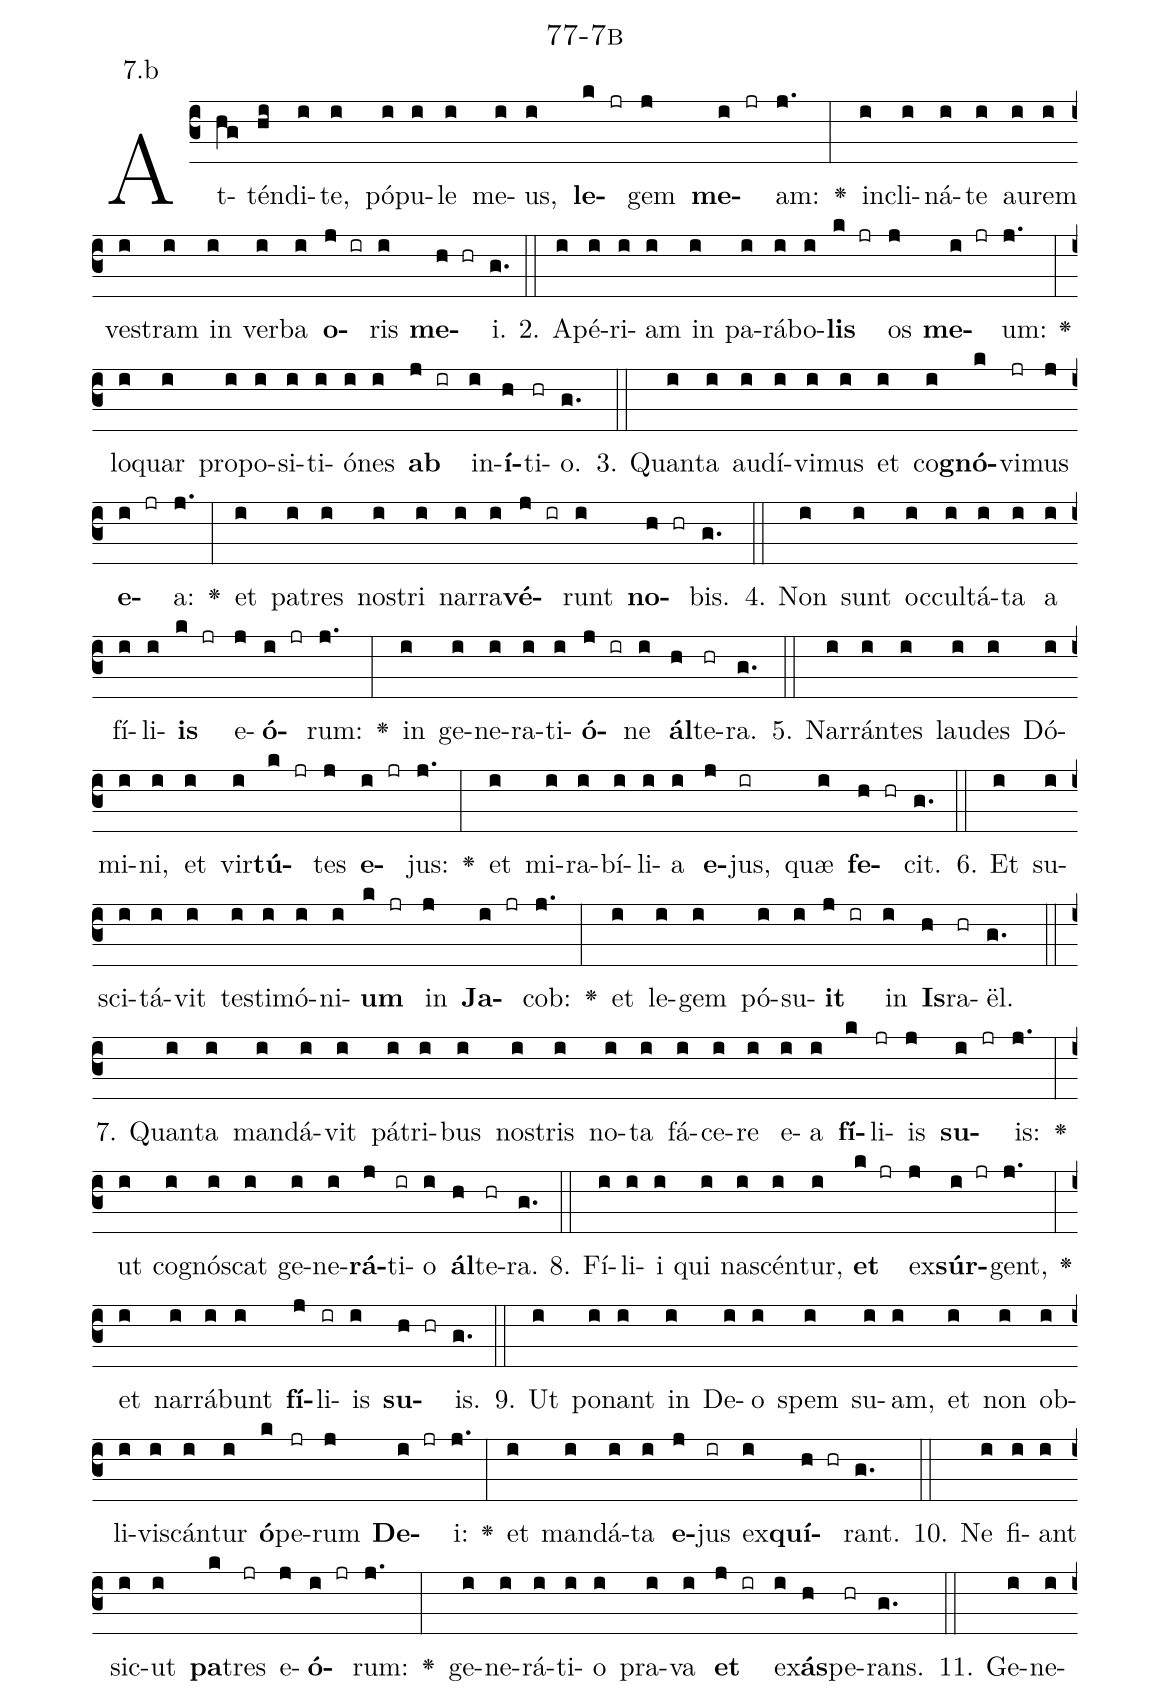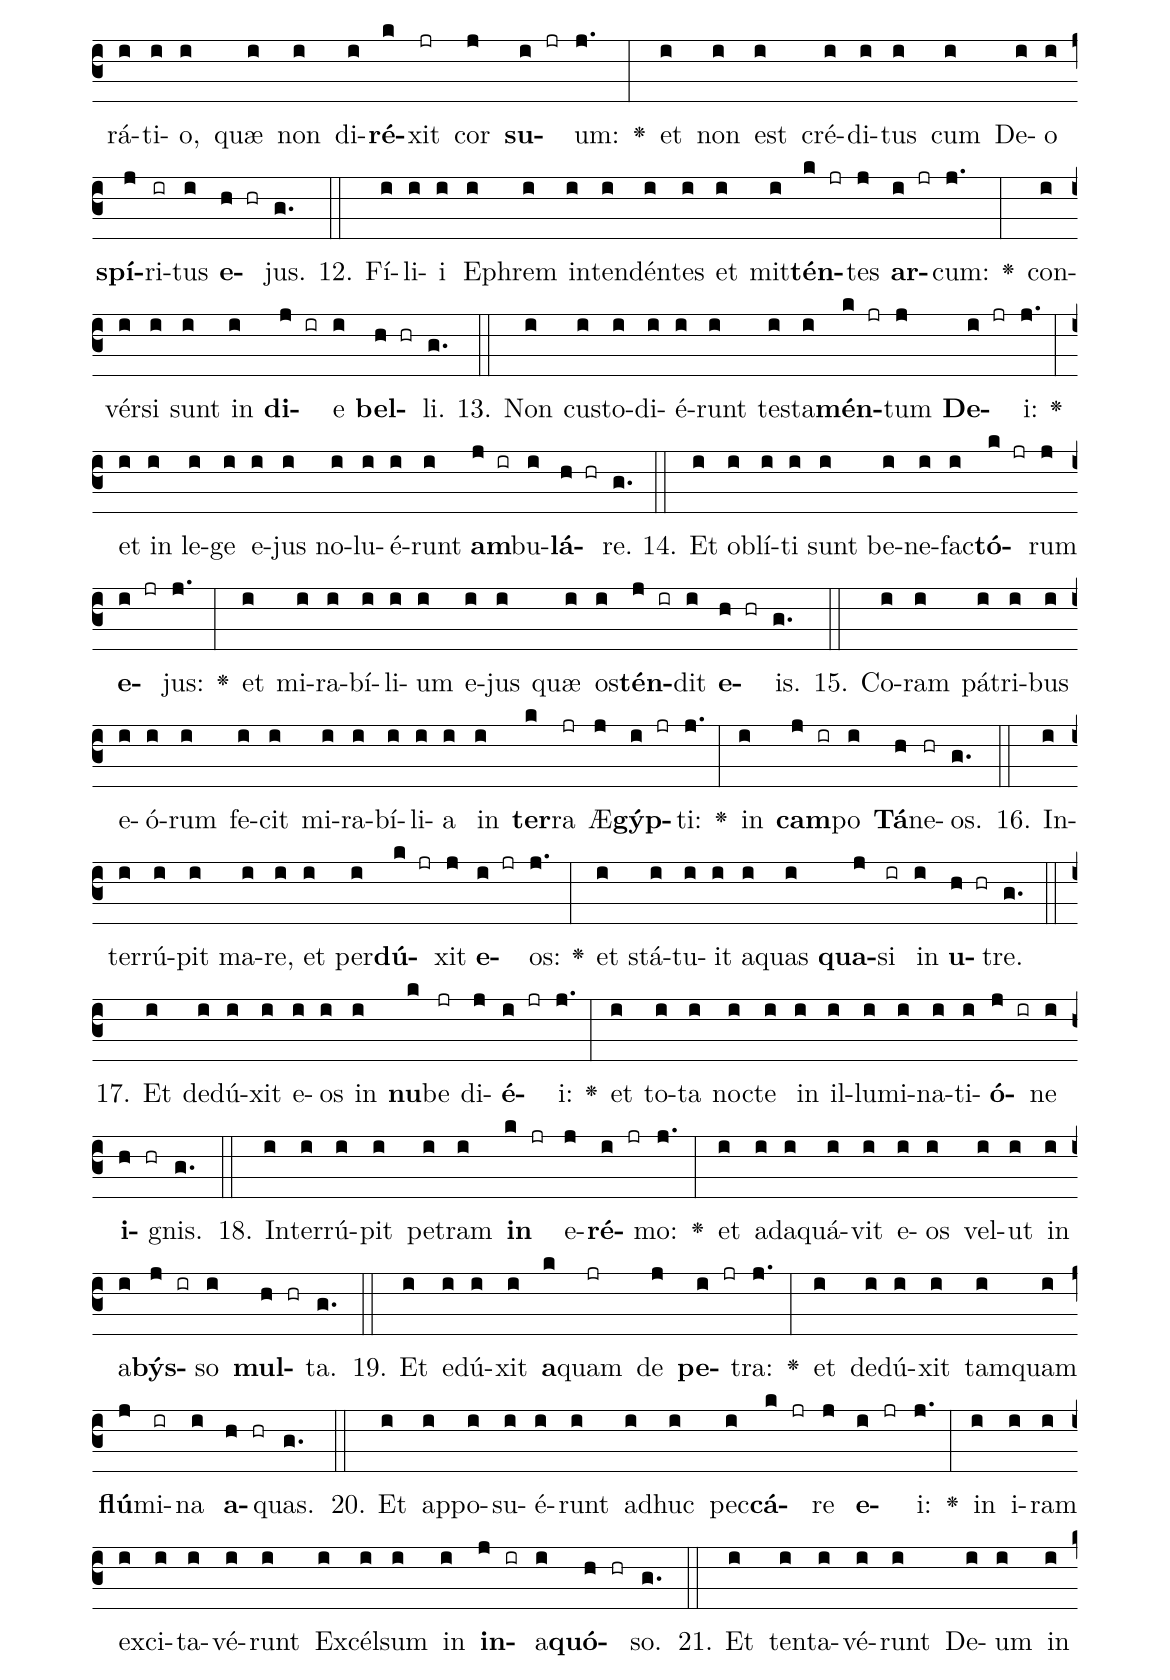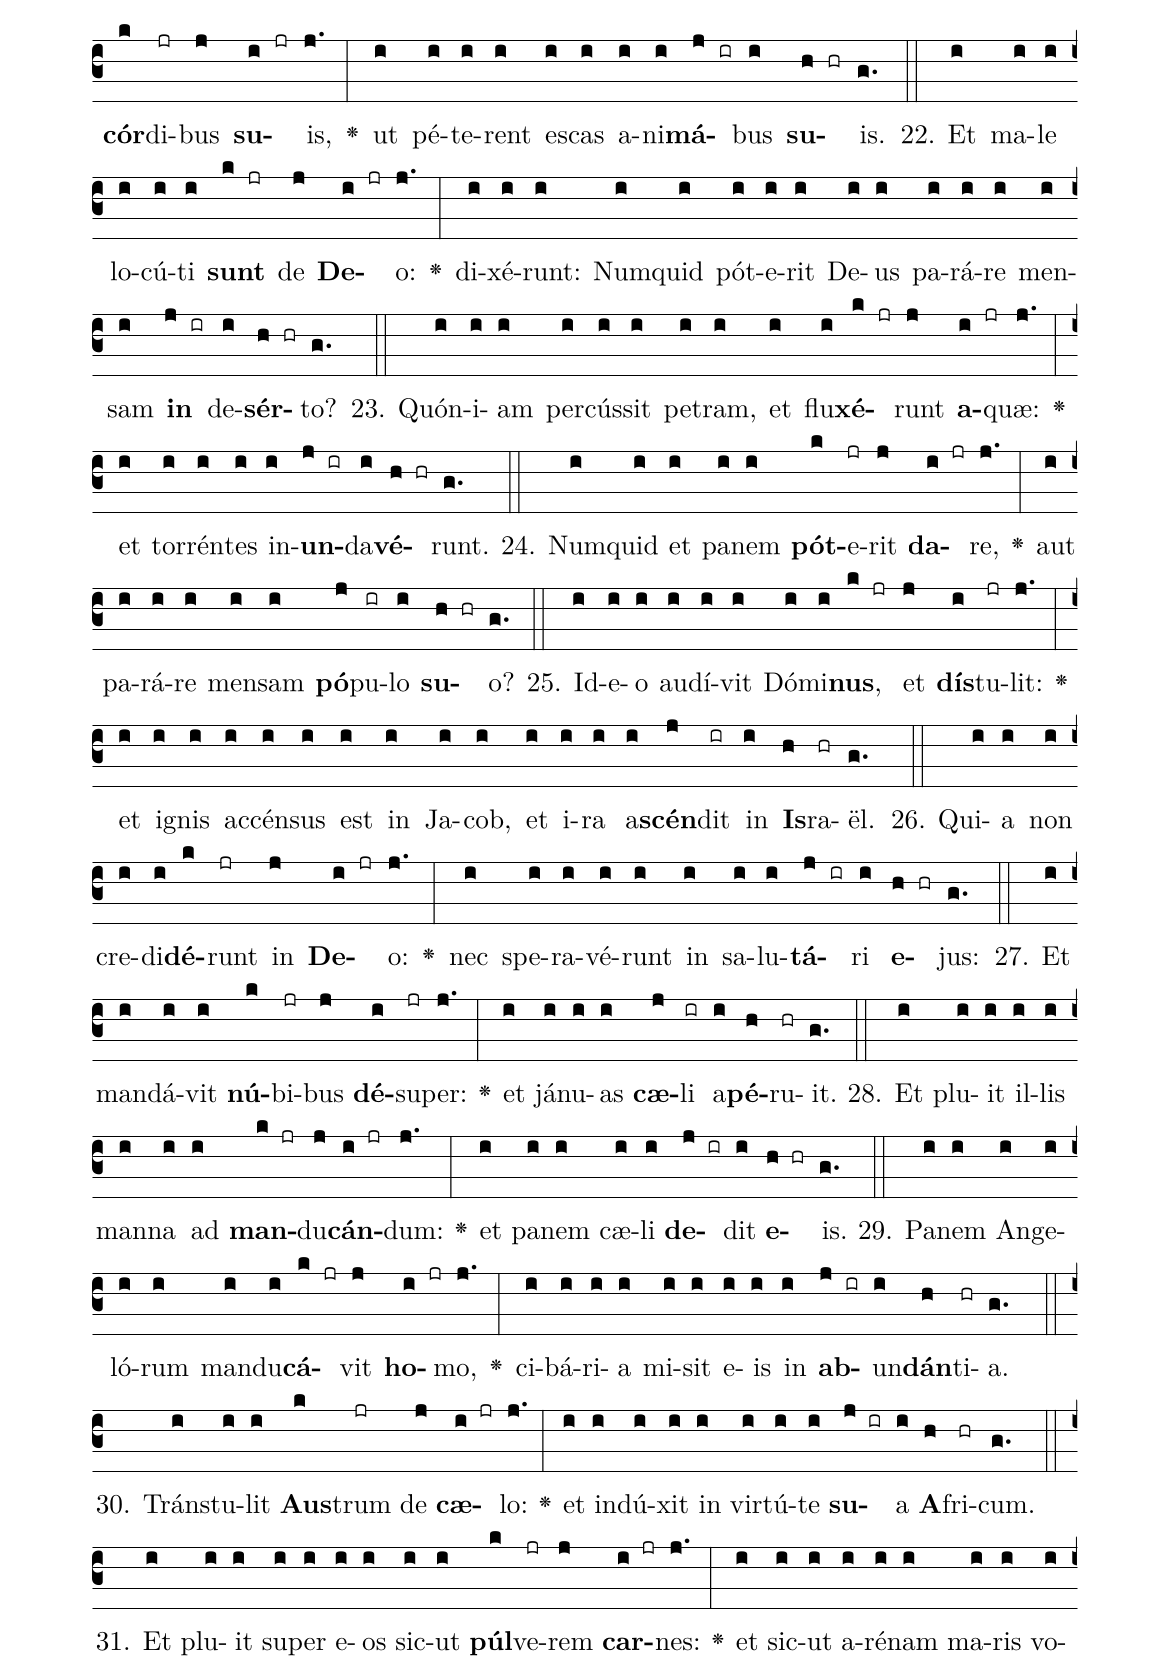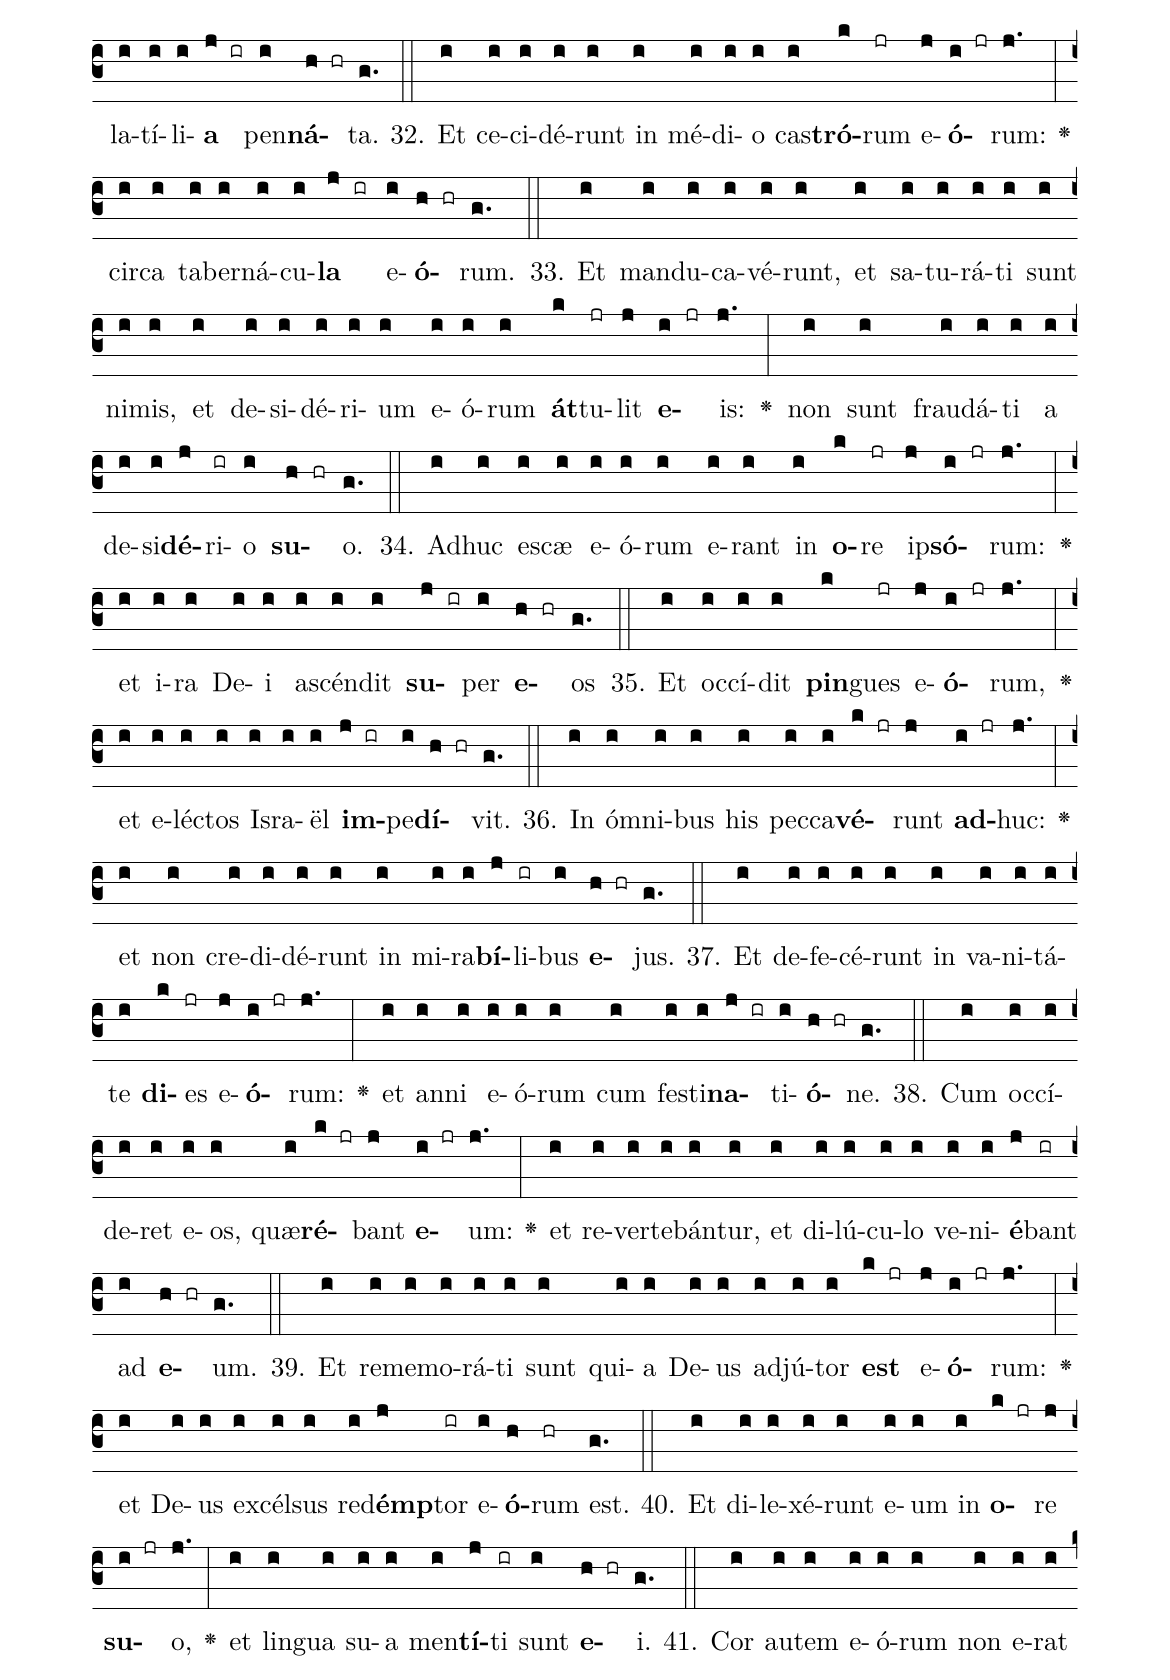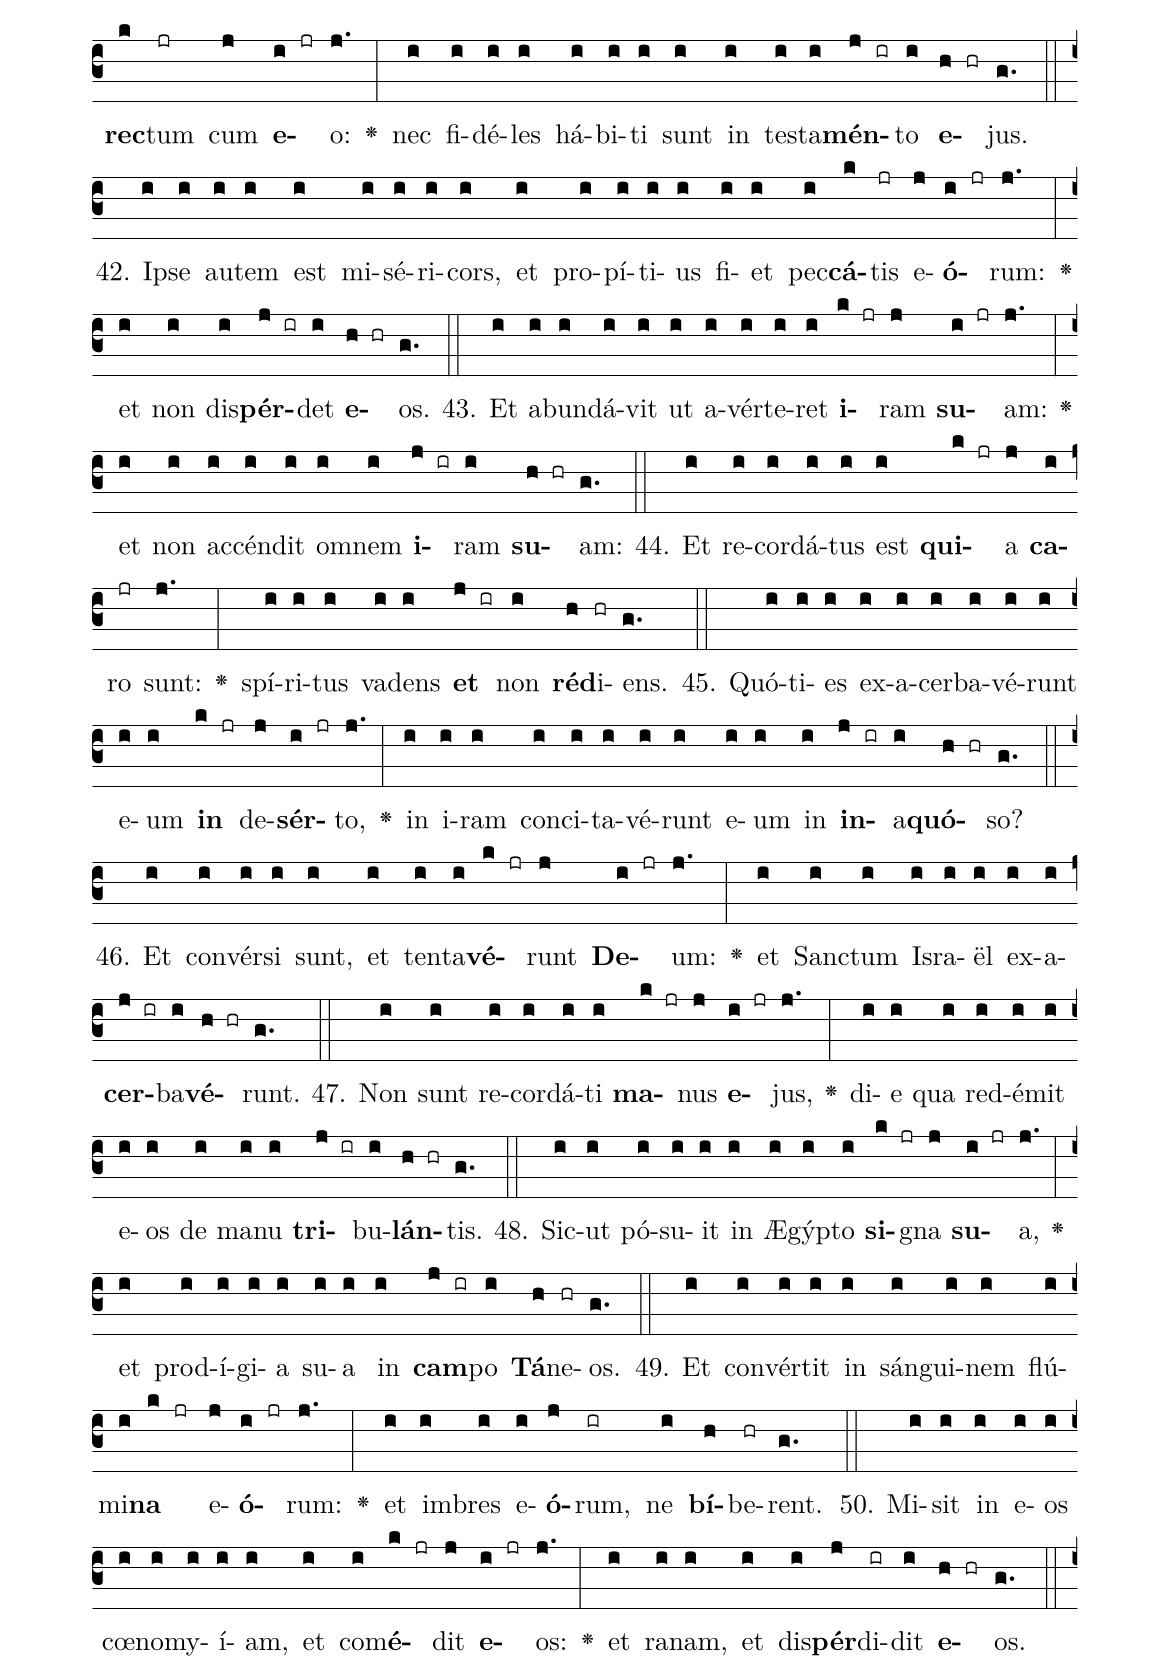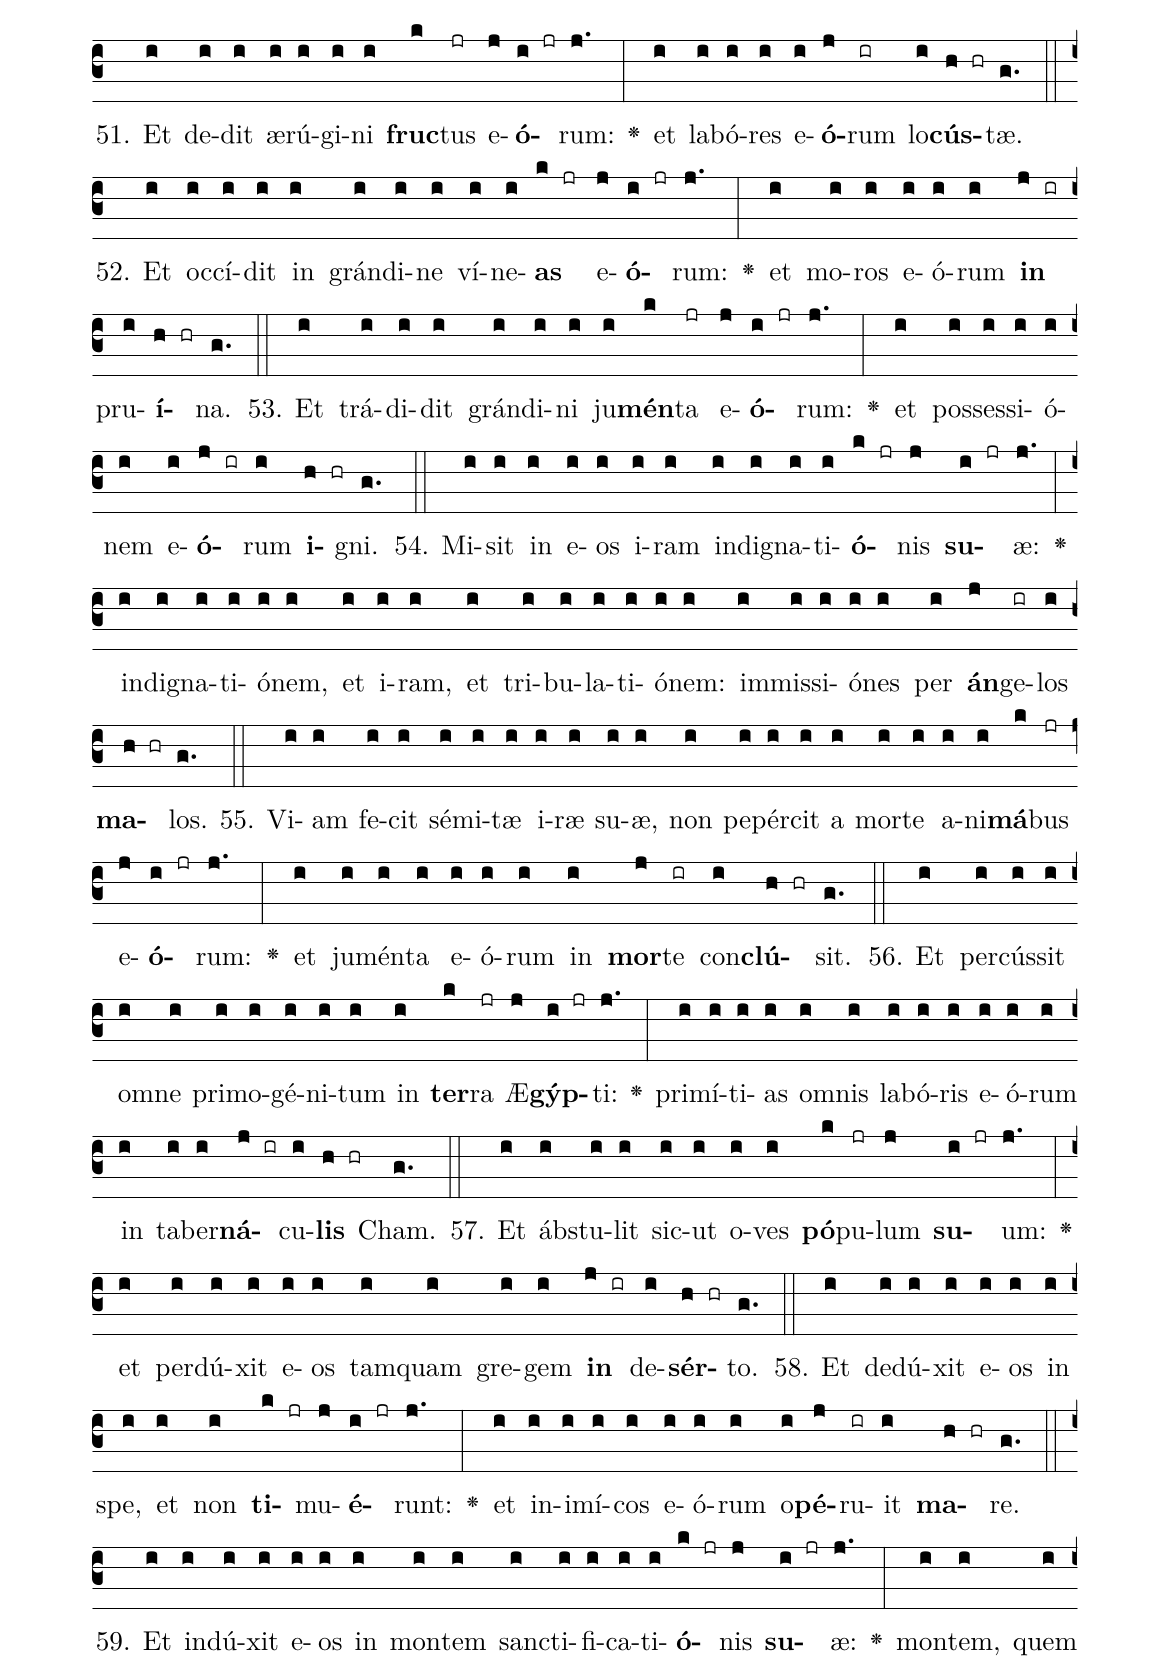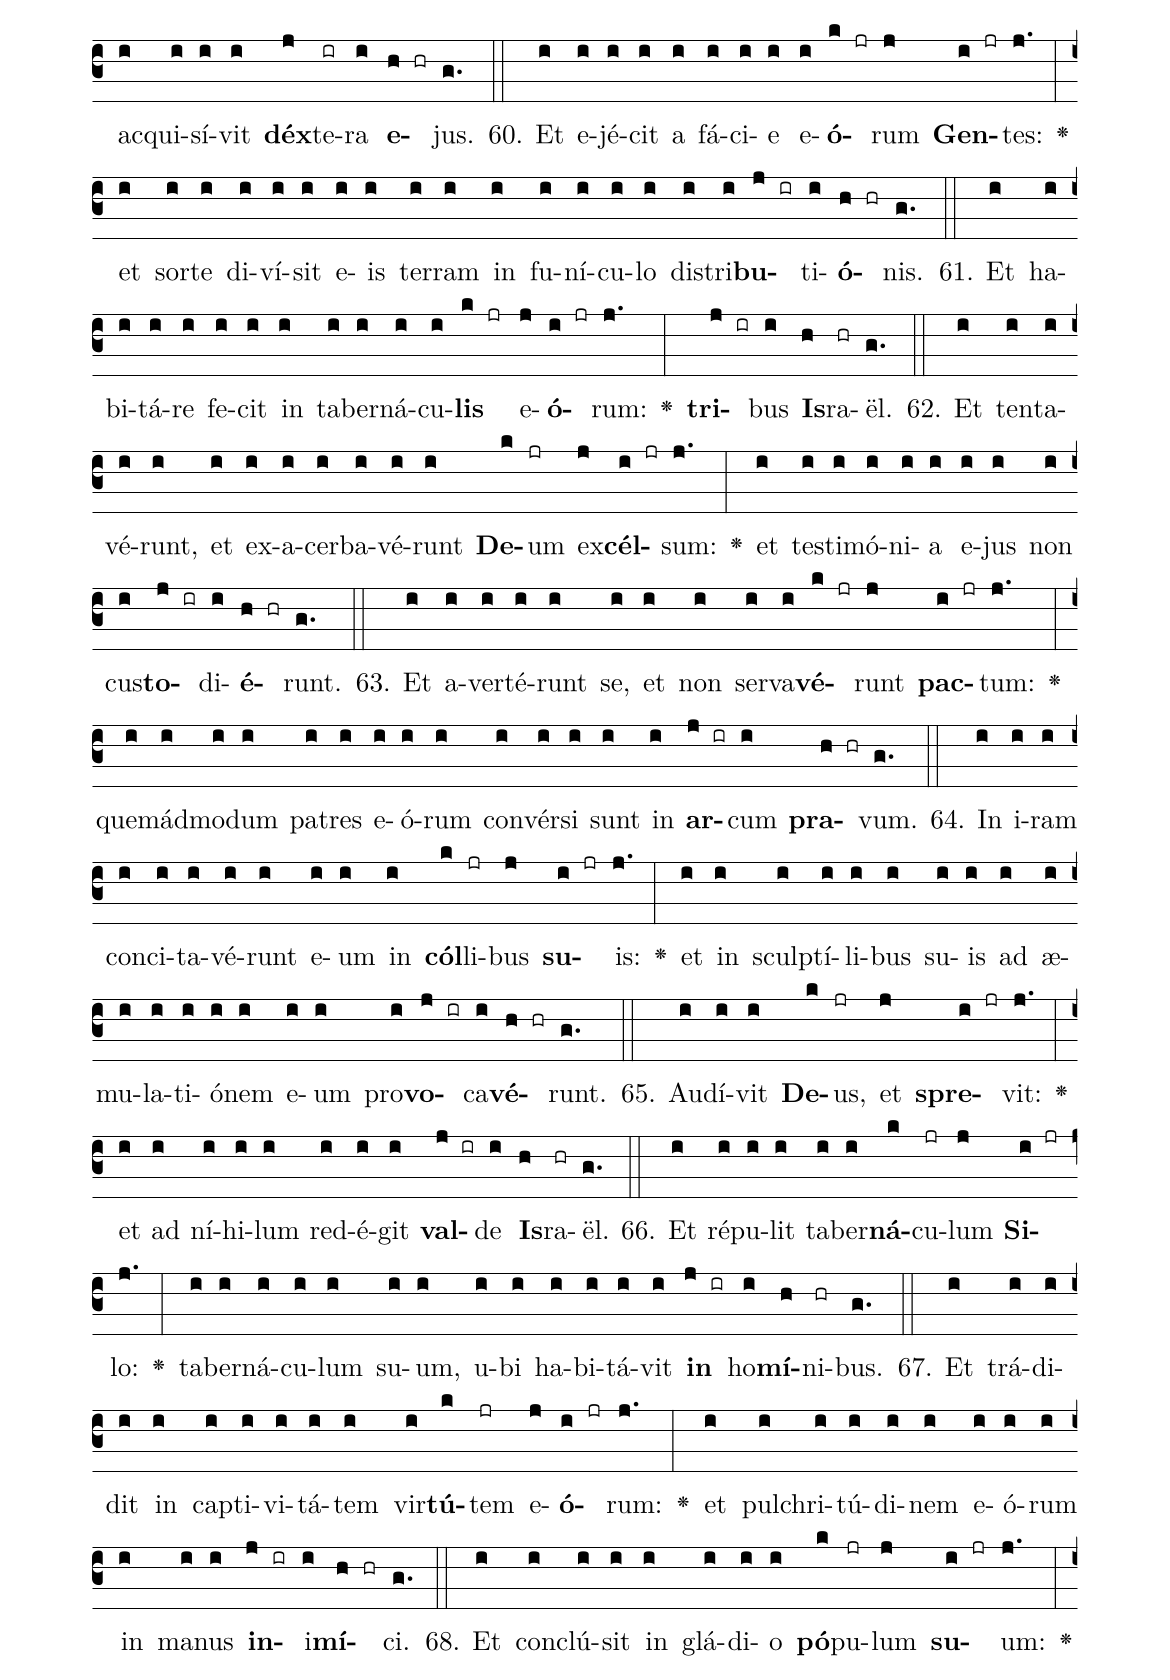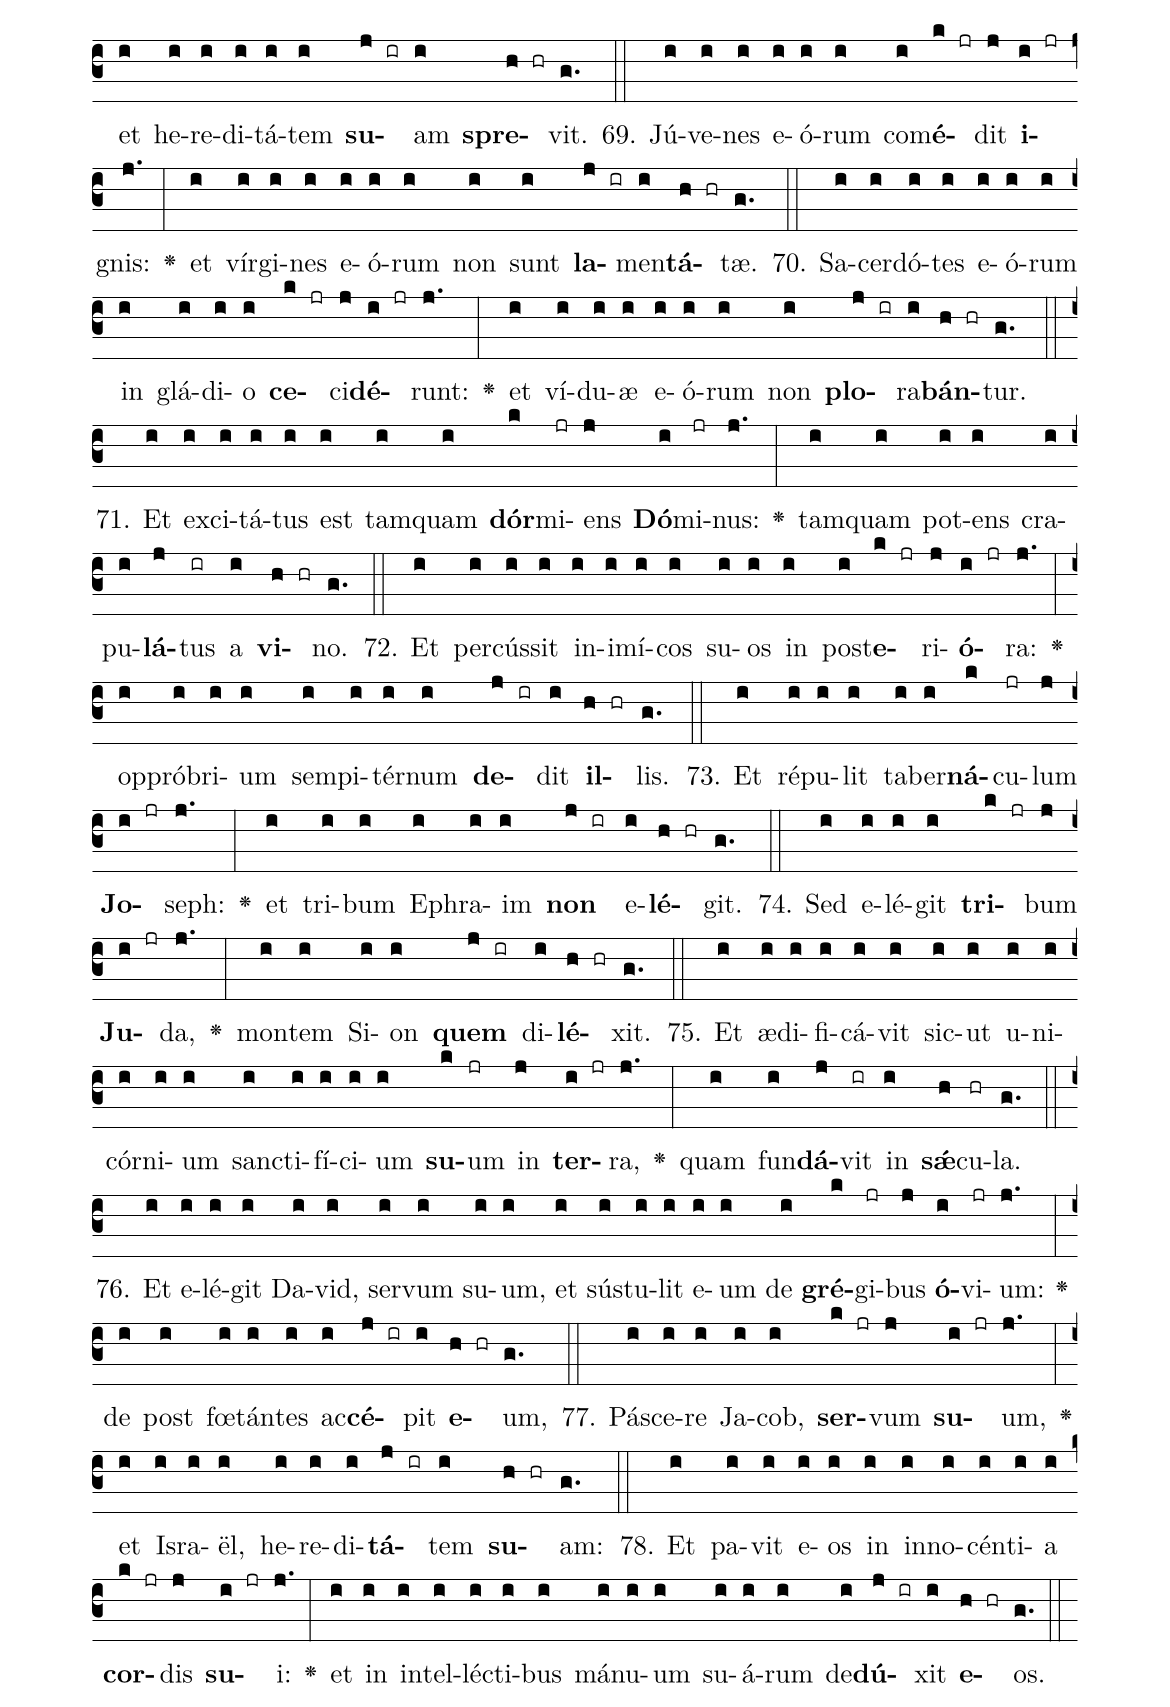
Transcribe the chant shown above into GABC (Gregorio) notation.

name: 77-7b;
annotation: 7.b;
%%
(c3)At(hg)tén(hi)di(i)te,(i) pó(i)pu(i)le(i) me(i)us,(i) <b>le</b>(k jr)gem(j) <b>me</b>(i jr)am:(j.) <v>\greheightstar</v>(:) in(i)cli(i)ná(i)te(i) au(i)rem(i) ves(i)tram(i) in(i) ver(i)ba(i) <b>o</b>(j ir)ris(i) <b>me</b>(h hr)i.(g.) (::)
2. A(i)pé(i)ri(i)am(i) in(i) pa(i)rá(i)bo(i)<b>lis</b>(k jr) os(j) <b>me</b>(i jr)um:(j.) <v>\greheightstar</v>(:) lo(i)quar(i) pro(i)po(i)si(i)ti(i)ó(i)nes(i) <b>ab</b>(j ir) in(i)<b>í</b>(h)ti(hr)o.(g.) (::)
3. Quan(i)ta(i) au(i)dí(i)vi(i)mus(i) et(i) co(i)<b>gnó</b>(k)vi(jr)mus(j) <b>e</b>(i jr)a:(j.) <v>\greheightstar</v>(:) et(i) pa(i)tres(i) nos(i)tri(i) nar(i)ra(i)<b>vé</b>(j ir)runt(i) <b>no</b>(h hr)bis.(g.) (::)
4. Non(i) sunt(i) oc(i)cul(i)tá(i)ta(i) a(i) fí(i)li(i)<b>is</b>(k jr) e(j)<b>ó</b>(i jr)rum:(j.) <v>\greheightstar</v>(:) in(i) ge(i)ne(i)ra(i)ti(i)<b>ó</b>(j ir)ne(i) <b>ál</b>(h)te(hr)ra.(g.) (::)
5. Nar(i)rán(i)tes(i) lau(i)des(i) Dó(i)mi(i)ni,(i) et(i) vir(i)<b>tú</b>(k jr)tes(j) <b>e</b>(i jr)jus:(j.) <v>\greheightstar</v>(:) et(i) mi(i)ra(i)bí(i)li(i)a(i) <b>e</b>(j)jus,(ir) quæ(i) <b>fe</b>(h hr)cit.(g.) (::)
6. Et(i) su(i)sci(i)tá(i)vit(i) tes(i)ti(i)mó(i)ni(i)<b>um</b>(k jr) in(j) <b>Ja</b>(i jr)cob:(j.) <v>\greheightstar</v>(:) et(i) le(i)gem(i) pó(i)su(i)<b>it</b>(j ir) in(i) <b>Is</b>(h)ra(hr)ël.(g.) (::)
7. Quan(i)ta(i) man(i)dá(i)vit(i) pá(i)tri(i)bus(i) nos(i)tris(i) no(i)ta(i) fá(i)ce(i)re(i) e(i)a(i) <b>fí</b>(k)li(jr)is(j) <b>su</b>(i jr)is:(j.) <v>\greheightstar</v>(:) ut(i) co(i)gnós(i)cat(i) ge(i)ne(i)<b>rá</b>(j)ti(ir)o(i) <b>ál</b>(h)te(hr)ra.(g.) (::)
8. Fí(i)li(i)i(i) qui(i) na(i)scén(i)tur,(i) <b>et</b>(k jr) ex(j)<b>súr</b>(i jr)gent,(j.) <v>\greheightstar</v>(:) et(i) nar(i)rá(i)bunt(i) <b>fí</b>(j)li(ir)is(i) <b>su</b>(h hr)is.(g.) (::)
9. Ut(i) po(i)nant(i) in(i) De(i)o(i) spem(i) su(i)am,(i) et(i) non(i) ob(i)li(i)vis(i)cán(i)tur(i) <b>ó</b>(k)pe(jr)rum(j) <b>De</b>(i jr)i:(j.) <v>\greheightstar</v>(:) et(i) man(i)dá(i)ta(i) <b>e</b>(j)jus(ir) ex(i)<b>quí</b>(h hr)rant.(g.) (::)
10. Ne(i) fi(i)ant(i) sic(i)ut(i) <b>pa</b>(k)tres(jr) e(j)<b>ó</b>(i jr)rum:(j.) <v>\greheightstar</v>(:) ge(i)ne(i)rá(i)ti(i)o(i) pra(i)va(i) <b>et</b>(j ir) ex(i)<b>ás</b>(h)pe(hr)rans.(g.) (::)
11. Ge(i)ne(i)rá(i)ti(i)o,(i) quæ(i) non(i) di(i)<b>ré</b>(k)xit(jr) cor(j) <b>su</b>(i jr)um:(j.) <v>\greheightstar</v>(:) et(i) non(i) est(i) cré(i)di(i)tus(i) cum(i) De(i)o(i) <b>spí</b>(j)ri(ir)tus(i) <b>e</b>(h hr)jus.(g.) (::)
12. Fí(i)li(i)i(i) E(i)phrem(i) in(i)ten(i)dén(i)tes(i) et(i) mit(i)<b>tén</b>(k jr)tes(j) <b>ar</b>(i jr)cum:(j.) <v>\greheightstar</v>(:) con(i)vér(i)si(i) sunt(i) in(i) <b>di</b>(j ir)e(i) <b>bel</b>(h hr)li.(g.) (::)
13. Non(i) cus(i)to(i)di(i)é(i)runt(i) tes(i)ta(i)<b>mén</b>(k jr)tum(j) <b>De</b>(i jr)i:(j.) <v>\greheightstar</v>(:) et(i) in(i) le(i)ge(i) e(i)jus(i) no(i)lu(i)é(i)runt(i) <b>am</b>(j ir)bu(i)<b>lá</b>(h hr)re.(g.) (::)
14. Et(i) ob(i)lí(i)ti(i) sunt(i) be(i)ne(i)fac(i)<b>tó</b>(k jr)rum(j) <b>e</b>(i jr)jus:(j.) <v>\greheightstar</v>(:) et(i) mi(i)ra(i)bí(i)li(i)um(i) e(i)jus(i) quæ(i) os(i)<b>tén</b>(j ir)dit(i) <b>e</b>(h hr)is.(g.) (::)
15. Co(i)ram(i) pá(i)tri(i)bus(i) e(i)ó(i)rum(i) fe(i)cit(i) mi(i)ra(i)bí(i)li(i)a(i) in(i) <b>ter</b>(k)ra(jr) Æ(j)<b>gýp</b>(i jr)ti:(j.) <v>\greheightstar</v>(:) in(i) <b>cam</b>(j ir)po(i) <b>Tá</b>(h)ne(hr)os.(g.) (::)
16. In(i)ter(i)rú(i)pit(i) ma(i)re,(i) et(i) per(i)<b>dú</b>(k jr)xit(j) <b>e</b>(i jr)os:(j.) <v>\greheightstar</v>(:) et(i) stá(i)tu(i)it(i) a(i)quas(i) <b>qua</b>(j)si(ir) in(i) <b>u</b>(h hr)tre.(g.) (::)
17. Et(i) de(i)dú(i)xit(i) e(i)os(i) in(i) <b>nu</b>(k)be(jr) di(j)<b>é</b>(i jr)i:(j.) <v>\greheightstar</v>(:) et(i) to(i)ta(i) noc(i)te(i) in(i) il(i)lu(i)mi(i)na(i)ti(i)<b>ó</b>(j ir)ne(i) <b>i</b>(h hr)gnis.(g.) (::)
18. In(i)ter(i)rú(i)pit(i) pe(i)tram(i) <b>in</b>(k jr) e(j)<b>ré</b>(i jr)mo:(j.) <v>\greheightstar</v>(:) et(i) ad(i)a(i)quá(i)vit(i) e(i)os(i) vel(i)ut(i) in(i) a(i)<b>býs</b>(j ir)so(i) <b>mul</b>(h hr)ta.(g.) (::)
19. Et(i) e(i)dú(i)xit(i) <b>a</b>(k)quam(jr) de(j) <b>pe</b>(i jr)tra:(j.) <v>\greheightstar</v>(:) et(i) de(i)dú(i)xit(i) tam(i)quam(i) <b>flú</b>(j)mi(ir)na(i) <b>a</b>(h hr)quas.(g.) (::)
20. Et(i) ap(i)po(i)su(i)é(i)runt(i) ad(i)huc(i) pec(i)<b>cá</b>(k jr)re(j) <b>e</b>(i jr)i:(j.) <v>\greheightstar</v>(:) in(i) i(i)ram(i) ex(i)ci(i)ta(i)vé(i)runt(i) Ex(i)cél(i)sum(i) in(i) <b>in</b>(j ir)a(i)<b>quó</b>(h hr)so.(g.) (::)
21. Et(i) ten(i)ta(i)vé(i)runt(i) De(i)um(i) in(i) <b>cór</b>(k)di(jr)bus(j) <b>su</b>(i jr)is,(j.) <v>\greheightstar</v>(:) ut(i) pé(i)te(i)rent(i) es(i)cas(i) a(i)ni(i)<b>má</b>(j ir)bus(i) <b>su</b>(h hr)is.(g.) (::)
22. Et(i) ma(i)le(i) lo(i)cú(i)ti(i) <b>sunt</b>(k jr) de(j) <b>De</b>(i jr)o:(j.) <v>\greheightstar</v>(:) di(i)xé(i)runt:(i) Num(i)quid(i) pót(i)e(i)rit(i) De(i)us(i) pa(i)rá(i)re(i) men(i)sam(i) <b>in</b>(j ir) de(i)<b>sér</b>(h hr)to?(g.) (::)
23. Quón(i)i(i)am(i) per(i)cús(i)sit(i) pe(i)tram,(i) et(i) flu(i)<b>xé</b>(k jr)runt(j) <b>a</b>(i jr)quæ:(j.) <v>\greheightstar</v>(:) et(i) tor(i)rén(i)tes(i) in(i)<b>un</b>(j ir)da(i)<b>vé</b>(h hr)runt.(g.) (::)
24. Num(i)quid(i) et(i) pa(i)nem(i) <b>pót</b>(k)e(jr)rit(j) <b>da</b>(i jr)re,(j.) <v>\greheightstar</v>(:) aut(i) pa(i)rá(i)re(i) men(i)sam(i) <b>pó</b>(j)pu(ir)lo(i) <b>su</b>(h hr)o?(g.) (::)
25. Id(i)e(i)o(i) au(i)dí(i)vit(i) Dó(i)mi(i)<b>nus</b>,(k jr) et(j) <b>dís</b>(i)tu(jr)lit:(j.) <v>\greheightstar</v>(:) et(i) i(i)gnis(i) ac(i)cén(i)sus(i) est(i) in(i) Ja(i)cob,(i) et(i) i(i)ra(i) a(i)<b>scén</b>(j)dit(ir) in(i) <b>Is</b>(h)ra(hr)ël.(g.) (::)
26. Qui(i)a(i) non(i) cre(i)di(i)<b>dé</b>(k)runt(jr) in(j) <b>De</b>(i jr)o:(j.) <v>\greheightstar</v>(:) nec(i) spe(i)ra(i)vé(i)runt(i) in(i) sa(i)lu(i)<b>tá</b>(j ir)ri(i) <b>e</b>(h hr)jus:(g.) (::)
27. Et(i) man(i)dá(i)vit(i) <b>nú</b>(k)bi(jr)bus(j) <b>dé</b>(i)su(jr)per:(j.) <v>\greheightstar</v>(:) et(i) já(i)nu(i)as(i) <b>cæ</b>(j)li(ir) a(i)<b>pé</b>(h)ru(hr)it.(g.) (::)
28. Et(i) plu(i)it(i) il(i)lis(i) man(i)na(i) ad(i) <b>man</b>(k jr)du(j)<b>cán</b>(i jr)dum:(j.) <v>\greheightstar</v>(:) et(i) pa(i)nem(i) cæ(i)li(i) <b>de</b>(j ir)dit(i) <b>e</b>(h hr)is.(g.) (::)
29. Pa(i)nem(i) An(i)ge(i)ló(i)rum(i) man(i)du(i)<b>cá</b>(k jr)vit(j) <b>ho</b>(i jr)mo,(j.) <v>\greheightstar</v>(:) ci(i)bá(i)ri(i)a(i) mi(i)sit(i) e(i)is(i) in(i) <b>ab</b>(j ir)un(i)<b>dán</b>(h)ti(hr)a.(g.) (::)
30. Tráns(i)tu(i)lit(i) <b>Aus</b>(k)trum(jr) de(j) <b>cæ</b>(i jr)lo:(j.) <v>\greheightstar</v>(:) et(i) in(i)dú(i)xit(i) in(i) vir(i)tú(i)te(i) <b>su</b>(j ir)a(i) <b>A</b>(h)fri(hr)cum.(g.) (::)
31. Et(i) plu(i)it(i) su(i)per(i) e(i)os(i) sic(i)ut(i) <b>púl</b>(k)ve(jr)rem(j) <b>car</b>(i jr)nes:(j.) <v>\greheightstar</v>(:) et(i) sic(i)ut(i) a(i)ré(i)nam(i) ma(i)ris(i) vo(i)la(i)tí(i)li(i)<b>a</b>(j ir) pen(i)<b>ná</b>(h hr)ta.(g.) (::)
32. Et(i) ce(i)ci(i)dé(i)runt(i) in(i) mé(i)di(i)o(i) cas(i)<b>tró</b>(k)rum(jr) e(j)<b>ó</b>(i jr)rum:(j.) <v>\greheightstar</v>(:) cir(i)ca(i) ta(i)ber(i)ná(i)cu(i)<b>la</b>(j ir) e(i)<b>ó</b>(h hr)rum.(g.) (::)
33. Et(i) man(i)du(i)ca(i)vé(i)runt,(i) et(i) sa(i)tu(i)rá(i)ti(i) sunt(i) ni(i)mis,(i) et(i) de(i)si(i)dé(i)ri(i)um(i) e(i)ó(i)rum(i) <b>át</b>(k)tu(jr)lit(j) <b>e</b>(i jr)is:(j.) <v>\greheightstar</v>(:) non(i) sunt(i) frau(i)dá(i)ti(i) a(i) de(i)si(i)<b>dé</b>(j)ri(ir)o(i) <b>su</b>(h hr)o.(g.) (::)
34. Ad(i)huc(i) e(i)scæ(i) e(i)ó(i)rum(i) e(i)rant(i) in(i) <b>o</b>(k)re(jr) ip(j)<b>só</b>(i jr)rum:(j.) <v>\greheightstar</v>(:) et(i) i(i)ra(i) De(i)i(i) a(i)scén(i)dit(i) <b>su</b>(j ir)per(i) <b>e</b>(h hr)os(g.) (::)
35. Et(i) oc(i)cí(i)dit(i) <b>pin</b>(k)gues(jr) e(j)<b>ó</b>(i jr)rum,(j.) <v>\greheightstar</v>(:) et(i) e(i)léc(i)tos(i) Is(i)ra(i)ël(i) <b>im</b>(j ir)pe(i)<b>dí</b>(h hr)vit.(g.) (::)
36. In(i) óm(i)ni(i)bus(i) his(i) pec(i)ca(i)<b>vé</b>(k jr)runt(j) <b>ad</b>(i jr)huc:(j.) <v>\greheightstar</v>(:) et(i) non(i) cre(i)di(i)dé(i)runt(i) in(i) mi(i)ra(i)<b>bí</b>(j)li(ir)bus(i) <b>e</b>(h hr)jus.(g.) (::)
37. Et(i) de(i)fe(i)cé(i)runt(i) in(i) va(i)ni(i)tá(i)te(i) <b>di</b>(k)es(jr) e(j)<b>ó</b>(i jr)rum:(j.) <v>\greheightstar</v>(:) et(i) an(i)ni(i) e(i)ó(i)rum(i) cum(i) fes(i)ti(i)<b>na</b>(j ir)ti(i)<b>ó</b>(h hr)ne.(g.) (::)
38. Cum(i) oc(i)cí(i)de(i)ret(i) e(i)os,(i) quæ(i)<b>ré</b>(k jr)bant(j) <b>e</b>(i jr)um:(j.) <v>\greheightstar</v>(:) et(i) re(i)ver(i)te(i)bán(i)tur,(i) et(i) di(i)lú(i)cu(i)lo(i) ve(i)ni(i)<b>é</b>(j)bant(ir) ad(i) <b>e</b>(h hr)um.(g.) (::)
39. Et(i) re(i)me(i)mo(i)rá(i)ti(i) sunt(i) qui(i)a(i) De(i)us(i) ad(i)jú(i)tor(i) <b>est</b>(k jr) e(j)<b>ó</b>(i jr)rum:(j.) <v>\greheightstar</v>(:) et(i) De(i)us(i) ex(i)cél(i)sus(i) red(i)<b>émp</b>(j)tor(ir) e(i)<b>ó</b>(h)rum(hr) est.(g.) (::)
40. Et(i) di(i)le(i)xé(i)runt(i) e(i)um(i) in(i) <b>o</b>(k jr)re(j) <b>su</b>(i jr)o,(j.) <v>\greheightstar</v>(:) et(i) lin(i)gua(i) su(i)a(i) men(i)<b>tí</b>(j)ti(ir) sunt(i) <b>e</b>(h hr)i.(g.) (::)
41. Cor(i) au(i)tem(i) e(i)ó(i)rum(i) non(i) e(i)rat(i) <b>rec</b>(k)tum(jr) cum(j) <b>e</b>(i jr)o:(j.) <v>\greheightstar</v>(:) nec(i) fi(i)dé(i)les(i) há(i)bi(i)ti(i) sunt(i) in(i) tes(i)ta(i)<b>mén</b>(j ir)to(i) <b>e</b>(h hr)jus.(g.) (::)
42. Ip(i)se(i) au(i)tem(i) est(i) mi(i)sé(i)ri(i)cors,(i) et(i) pro(i)pí(i)ti(i)us(i) fi(i)et(i) pec(i)<b>cá</b>(k)tis(jr) e(j)<b>ó</b>(i jr)rum:(j.) <v>\greheightstar</v>(:) et(i) non(i) dis(i)<b>pér</b>(j ir)det(i) <b>e</b>(h hr)os.(g.) (::)
43. Et(i) ab(i)un(i)dá(i)vit(i) ut(i) a(i)vér(i)te(i)ret(i) <b>i</b>(k jr)ram(j) <b>su</b>(i jr)am:(j.) <v>\greheightstar</v>(:) et(i) non(i) ac(i)cén(i)dit(i) om(i)nem(i) <b>i</b>(j ir)ram(i) <b>su</b>(h hr)am:(g.) (::)
44. Et(i) re(i)cor(i)dá(i)tus(i) est(i) <b>qui</b>(k jr)a(j) <b>ca</b>(i)ro(jr) sunt:(j.) <v>\greheightstar</v>(:) spí(i)ri(i)tus(i) va(i)dens(i) <b>et</b>(j ir) non(i) <b>réd</b>(h)i(hr)ens.(g.) (::)
45. Quó(i)ti(i)es(i) ex(i)a(i)cer(i)ba(i)vé(i)runt(i) e(i)um(i) <b>in</b>(k jr) de(j)<b>sér</b>(i jr)to,(j.) <v>\greheightstar</v>(:) in(i) i(i)ram(i) con(i)ci(i)ta(i)vé(i)runt(i) e(i)um(i) in(i) <b>in</b>(j ir)a(i)<b>quó</b>(h hr)so?(g.) (::)
46. Et(i) con(i)vér(i)si(i) sunt,(i) et(i) ten(i)ta(i)<b>vé</b>(k jr)runt(j) <b>De</b>(i jr)um:(j.) <v>\greheightstar</v>(:) et(i) Sanc(i)tum(i) Is(i)ra(i)ël(i) ex(i)a(i)<b>cer</b>(j ir)ba(i)<b>vé</b>(h hr)runt.(g.) (::)
47. Non(i) sunt(i) re(i)cor(i)dá(i)ti(i) <b>ma</b>(k jr)nus(j) <b>e</b>(i jr)jus,(j.) <v>\greheightstar</v>(:) di(i)e(i) qua(i) red(i)é(i)mit(i) e(i)os(i) de(i) ma(i)nu(i) <b>tri</b>(j ir)bu(i)<b>lán</b>(h hr)tis.(g.) (::)
48. Sic(i)ut(i) pó(i)su(i)it(i) in(i) Æ(i)gýp(i)to(i) <b>si</b>(k jr)gna(j) <b>su</b>(i jr)a,(j.) <v>\greheightstar</v>(:) et(i) prod(i)í(i)gi(i)a(i) su(i)a(i) in(i) <b>cam</b>(j ir)po(i) <b>Tá</b>(h)ne(hr)os.(g.) (::)
49. Et(i) con(i)vér(i)tit(i) in(i) sán(i)gui(i)nem(i) flú(i)mi(i)<b>na</b>(k jr) e(j)<b>ó</b>(i jr)rum:(j.) <v>\greheightstar</v>(:) et(i) im(i)bres(i) e(i)<b>ó</b>(j)rum,(ir) ne(i) <b>bí</b>(h)be(hr)rent.(g.) (::)
50. Mi(i)sit(i) in(i) e(i)os(i) cœ(i)no(i)my(i)í(i)am,(i) et(i) com(i)<b>é</b>(k jr)dit(j) <b>e</b>(i jr)os:(j.) <v>\greheightstar</v>(:) et(i) ra(i)nam,(i) et(i) dis(i)<b>pér</b>(j)di(ir)dit(i) <b>e</b>(h hr)os.(g.) (::)
51. Et(i) de(i)dit(i) æ(i)rú(i)gi(i)ni(i) <b>fruc</b>(k)tus(jr) e(j)<b>ó</b>(i jr)rum:(j.) <v>\greheightstar</v>(:) et(i) la(i)bó(i)res(i) e(i)<b>ó</b>(j)rum(ir) lo(i)<b>cús</b>(h hr)tæ.(g.) (::)
52. Et(i) oc(i)cí(i)dit(i) in(i) grán(i)di(i)ne(i) ví(i)ne(i)<b>as</b>(k jr) e(j)<b>ó</b>(i jr)rum:(j.) <v>\greheightstar</v>(:) et(i) mo(i)ros(i) e(i)ó(i)rum(i) <b>in</b>(j ir) pru(i)<b>í</b>(h hr)na.(g.) (::)
53. Et(i) trá(i)di(i)dit(i) grán(i)di(i)ni(i) ju(i)<b>mén</b>(k)ta(jr) e(j)<b>ó</b>(i jr)rum:(j.) <v>\greheightstar</v>(:) et(i) pos(i)ses(i)si(i)ó(i)nem(i) e(i)<b>ó</b>(j ir)rum(i) <b>i</b>(h hr)gni.(g.) (::)
54. Mi(i)sit(i) in(i) e(i)os(i) i(i)ram(i) in(i)di(i)gna(i)ti(i)<b>ó</b>(k jr)nis(j) <b>su</b>(i jr)æ:(j.) <v>\greheightstar</v>(:) in(i)di(i)gna(i)ti(i)ó(i)nem,(i) et(i) i(i)ram,(i) et(i) tri(i)bu(i)la(i)ti(i)ó(i)nem:(i) im(i)mis(i)si(i)ó(i)nes(i) per(i) <b>án</b>(j)ge(ir)los(i) <b>ma</b>(h hr)los.(g.) (::)
55. Vi(i)am(i) fe(i)cit(i) sé(i)mi(i)tæ(i) i(i)ræ(i) su(i)æ,(i) non(i) pe(i)pér(i)cit(i) a(i) mor(i)te(i) a(i)ni(i)<b>má</b>(k)bus(jr) e(j)<b>ó</b>(i jr)rum:(j.) <v>\greheightstar</v>(:) et(i) ju(i)mén(i)ta(i) e(i)ó(i)rum(i) in(i) <b>mor</b>(j)te(ir) con(i)<b>clú</b>(h hr)sit.(g.) (::)
56. Et(i) per(i)cús(i)sit(i) om(i)ne(i) pri(i)mo(i)gé(i)ni(i)tum(i) in(i) <b>ter</b>(k)ra(jr) Æ(j)<b>gýp</b>(i jr)ti:(j.) <v>\greheightstar</v>(:) pri(i)mí(i)ti(i)as(i) om(i)nis(i) la(i)bó(i)ris(i) e(i)ó(i)rum(i) in(i) ta(i)ber(i)<b>ná</b>(j ir)cu(i)<b>lis</b>(h hr) Cham.(g.) (::)
57. Et(i) ábs(i)tu(i)lit(i) sic(i)ut(i) o(i)ves(i) <b>pó</b>(k)pu(jr)lum(j) <b>su</b>(i jr)um:(j.) <v>\greheightstar</v>(:) et(i) per(i)dú(i)xit(i) e(i)os(i) tam(i)quam(i) gre(i)gem(i) <b>in</b>(j ir) de(i)<b>sér</b>(h hr)to.(g.) (::)
58. Et(i) de(i)dú(i)xit(i) e(i)os(i) in(i) spe,(i) et(i) non(i) <b>ti</b>(k jr)mu(j)<b>é</b>(i jr)runt:(j.) <v>\greheightstar</v>(:) et(i) in(i)i(i)mí(i)cos(i) e(i)ó(i)rum(i) o(i)<b>pé</b>(j)ru(ir)it(i) <b>ma</b>(h hr)re.(g.) (::)
59. Et(i) in(i)dú(i)xit(i) e(i)os(i) in(i) mon(i)tem(i) sanc(i)ti(i)fi(i)ca(i)ti(i)<b>ó</b>(k jr)nis(j) <b>su</b>(i jr)æ:(j.) <v>\greheightstar</v>(:) mon(i)tem,(i) quem(i) ac(i)qui(i)sí(i)vit(i) <b>déx</b>(j)te(ir)ra(i) <b>e</b>(h hr)jus.(g.) (::)
60. Et(i) e(i)jé(i)cit(i) a(i) fá(i)ci(i)e(i) e(i)<b>ó</b>(k jr)rum(j) <b>Gen</b>(i jr)tes:(j.) <v>\greheightstar</v>(:) et(i) sor(i)te(i) di(i)ví(i)sit(i) e(i)is(i) ter(i)ram(i) in(i) fu(i)ní(i)cu(i)lo(i) dis(i)tri(i)<b>bu</b>(j ir)ti(i)<b>ó</b>(h hr)nis.(g.) (::)
61. Et(i) ha(i)bi(i)tá(i)re(i) fe(i)cit(i) in(i) ta(i)ber(i)ná(i)cu(i)<b>lis</b>(k jr) e(j)<b>ó</b>(i jr)rum:(j.) <v>\greheightstar</v>(:) <b>tri</b>(j ir)bus(i) <b>Is</b>(h)ra(hr)ël.(g.) (::)
62. Et(i) ten(i)ta(i)vé(i)runt,(i) et(i) ex(i)a(i)cer(i)ba(i)vé(i)runt(i) <b>De</b>(k)um(jr) ex(j)<b>cél</b>(i jr)sum:(j.) <v>\greheightstar</v>(:) et(i) tes(i)ti(i)mó(i)ni(i)a(i) e(i)jus(i) non(i) cus(i)<b>to</b>(j ir)di(i)<b>é</b>(h hr)runt.(g.) (::)
63. Et(i) a(i)ver(i)té(i)runt(i) se,(i) et(i) non(i) ser(i)va(i)<b>vé</b>(k jr)runt(j) <b>pac</b>(i jr)tum:(j.) <v>\greheightstar</v>(:) quem(i)ád(i)mo(i)dum(i) pa(i)tres(i) e(i)ó(i)rum(i) con(i)vér(i)si(i) sunt(i) in(i) <b>ar</b>(j ir)cum(i) <b>pra</b>(h hr)vum.(g.) (::)
64. In(i) i(i)ram(i) con(i)ci(i)ta(i)vé(i)runt(i) e(i)um(i) in(i) <b>cól</b>(k)li(jr)bus(j) <b>su</b>(i jr)is:(j.) <v>\greheightstar</v>(:) et(i) in(i) sculp(i)tí(i)li(i)bus(i) su(i)is(i) ad(i) æ(i)mu(i)la(i)ti(i)ó(i)nem(i) e(i)um(i) pro(i)<b>vo</b>(j ir)ca(i)<b>vé</b>(h hr)runt.(g.) (::)
65. Au(i)dí(i)vit(i) <b>De</b>(k)us,(jr) et(j) <b>spre</b>(i jr)vit:(j.) <v>\greheightstar</v>(:) et(i) ad(i) ní(i)hi(i)lum(i) red(i)é(i)git(i) <b>val</b>(j ir)de(i) <b>Is</b>(h)ra(hr)ël.(g.) (::)
66. Et(i) ré(i)pu(i)lit(i) ta(i)ber(i)<b>ná</b>(k)cu(jr)lum(j) <b>Si</b>(i jr)lo:(j.) <v>\greheightstar</v>(:) ta(i)ber(i)ná(i)cu(i)lum(i) su(i)um,(i) u(i)bi(i) ha(i)bi(i)tá(i)vit(i) <b>in</b>(j ir) ho(i)<b>mí</b>(h)ni(hr)bus.(g.) (::)
67. Et(i) trá(i)di(i)dit(i) in(i) cap(i)ti(i)vi(i)tá(i)tem(i) vir(i)<b>tú</b>(k)tem(jr) e(j)<b>ó</b>(i jr)rum:(j.) <v>\greheightstar</v>(:) et(i) pul(i)chri(i)tú(i)di(i)nem(i) e(i)ó(i)rum(i) in(i) ma(i)nus(i) <b>in</b>(j ir)i(i)<b>mí</b>(h hr)ci.(g.) (::)
68. Et(i) con(i)clú(i)sit(i) in(i) glá(i)di(i)o(i) <b>pó</b>(k)pu(jr)lum(j) <b>su</b>(i jr)um:(j.) <v>\greheightstar</v>(:) et(i) he(i)re(i)di(i)tá(i)tem(i) <b>su</b>(j ir)am(i) <b>spre</b>(h hr)vit.(g.) (::)
69. Jú(i)ve(i)nes(i) e(i)ó(i)rum(i) com(i)<b>é</b>(k jr)dit(j) <b>i</b>(i jr)gnis:(j.) <v>\greheightstar</v>(:) et(i) vír(i)gi(i)nes(i) e(i)ó(i)rum(i) non(i) sunt(i) <b>la</b>(j ir)men(i)<b>tá</b>(h hr)tæ.(g.) (::)
70. Sa(i)cer(i)dó(i)tes(i) e(i)ó(i)rum(i) in(i) glá(i)di(i)o(i) <b>ce</b>(k jr)ci(j)<b>dé</b>(i jr)runt:(j.) <v>\greheightstar</v>(:) et(i) ví(i)du(i)æ(i) e(i)ó(i)rum(i) non(i) <b>plo</b>(j ir)ra(i)<b>bán</b>(h hr)tur.(g.) (::)
71. Et(i) ex(i)ci(i)tá(i)tus(i) est(i) tam(i)quam(i) <b>dór</b>(k)mi(jr)ens(j) <b>Dó</b>(i)mi(jr)nus:(j.) <v>\greheightstar</v>(:) tam(i)quam(i) pot(i)ens(i) cra(i)pu(i)<b>lá</b>(j)tus(ir) a(i) <b>vi</b>(h hr)no.(g.) (::)
72. Et(i) per(i)cús(i)sit(i) in(i)i(i)mí(i)cos(i) su(i)os(i) in(i) post(i)<b>e</b>(k jr)ri(j)<b>ó</b>(i jr)ra:(j.) <v>\greheightstar</v>(:) op(i)pró(i)bri(i)um(i) sem(i)pi(i)tér(i)num(i) <b>de</b>(j ir)dit(i) <b>il</b>(h hr)lis.(g.) (::)
73. Et(i) ré(i)pu(i)lit(i) ta(i)ber(i)<b>ná</b>(k)cu(jr)lum(j) <b>Jo</b>(i jr)seph:(j.) <v>\greheightstar</v>(:) et(i) tri(i)bum(i) E(i)phra(i)im(i) <b>non</b>(j ir) e(i)<b>lé</b>(h hr)git.(g.) (::)
74. Sed(i) e(i)lé(i)git(i) <b>tri</b>(k jr)bum(j) <b>Ju</b>(i jr)da,(j.) <v>\greheightstar</v>(:) mon(i)tem(i) Si(i)on(i) <b>quem</b>(j ir) di(i)<b>lé</b>(h hr)xit.(g.) (::)
75. Et(i) æ(i)di(i)fi(i)cá(i)vit(i) sic(i)ut(i) u(i)ni(i)cór(i)ni(i)um(i) sanc(i)ti(i)fí(i)ci(i)um(i) <b>su</b>(k)um(jr) in(j) <b>ter</b>(i jr)ra,(j.) <v>\greheightstar</v>(:) quam(i) fun(i)<b>dá</b>(j)vit(ir) in(i) <b>sǽ</b>(h)cu(hr)la.(g.) (::)
76. Et(i) e(i)lé(i)git(i) Da(i)vid,(i) ser(i)vum(i) su(i)um,(i) et(i) sús(i)tu(i)lit(i) e(i)um(i) de(i) <b>gré</b>(k)gi(jr)bus(j) <b>ó</b>(i)vi(jr)um:(j.) <v>\greheightstar</v>(:) de(i) post(i) fœ(i)tán(i)tes(i) ac(i)<b>cé</b>(j ir)pit(i) <b>e</b>(h hr)um,(g.) (::)
77. Pá(i)sce(i)re(i) Ja(i)cob,(i) <b>ser</b>(k jr)vum(j) <b>su</b>(i jr)um,(j.) <v>\greheightstar</v>(:) et(i) Is(i)ra(i)ël,(i) he(i)re(i)di(i)<b>tá</b>(j ir)tem(i) <b>su</b>(h hr)am:(g.) (::)
78. Et(i) pa(i)vit(i) e(i)os(i) in(i) in(i)no(i)cén(i)ti(i)a(i) <b>cor</b>(k jr)dis(j) <b>su</b>(i jr)i:(j.) <v>\greheightstar</v>(:) et(i) in(i) in(i)tel(i)léc(i)ti(i)bus(i) má(i)nu(i)um(i) su(i)á(i)rum(i) de(i)<b>dú</b>(j ir)xit(i) <b>e</b>(h hr)os.(g.) (::)
